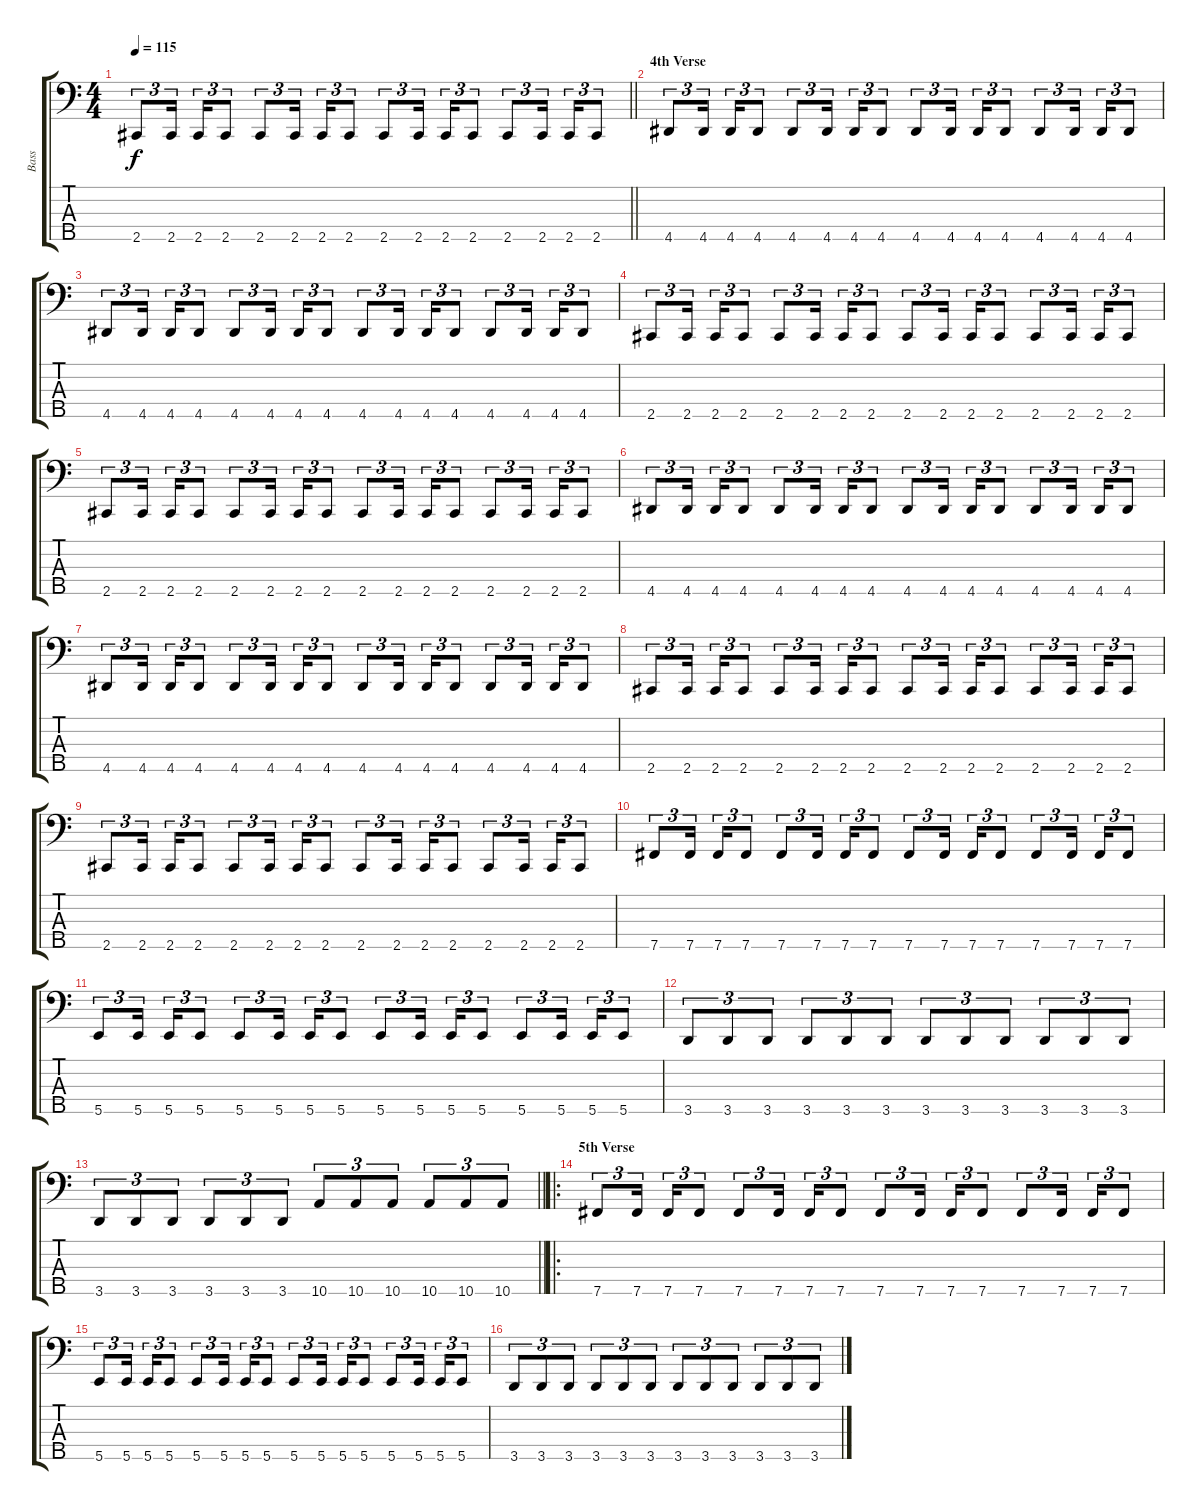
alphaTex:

\track ("Bass" "Bass") {instrument electricbassfinger}
\staff {score tabs}
\tuning (E2 B1 Gb1 Db1 B0) {hide}
\ts (4 4)
\tempo 115
\clef f4
\barLineRight lightlight
\ks c
2.5.8{tu (3 2) dy f} 2.5.16{tu (3 2)} 2.5.16{tu (3 2)} 2.5.8{tu (3 2)} 2.5.8{tu (3 2)} 2.5.16{tu (3 2)} 2.5.16{tu (3 2)} 2.5.8{tu (3 2)} 2.5.8{tu (3 2)} 2.5.16{tu (3 2)} 2.5.16{tu (3 2)} 2.5.8{tu (3 2)} 2.5.8{tu (3 2)} 2.5.16{tu (3 2)} 2.5.16{tu (3 2)} 2.5.8{tu (3 2)} |
\section ("" "4th Verse")
4.5.8{tu (3 2)} 4.5.16{tu (3 2)} 4.5.16{tu (3 2)} 4.5.8{tu (3 2)} 4.5.8{tu (3 2)} 4.5.16{tu (3 2)} 4.5.16{tu (3 2)} 4.5.8{tu (3 2)} 4.5.8{tu (3 2)} 4.5.16{tu (3 2)} 4.5.16{tu (3 2)} 4.5.8{tu (3 2)} 4.5.8{tu (3 2)} 4.5.16{tu (3 2)} 4.5.16{tu (3 2)} 4.5.8{tu (3 2)} |
4.5.8{tu (3 2)} 4.5.16{tu (3 2)} 4.5.16{tu (3 2)} 4.5.8{tu (3 2)} 4.5.8{tu (3 2)} 4.5.16{tu (3 2)} 4.5.16{tu (3 2)} 4.5.8{tu (3 2)} 4.5.8{tu (3 2)} 4.5.16{tu (3 2)} 4.5.16{tu (3 2)} 4.5.8{tu (3 2)} 4.5.8{tu (3 2)} 4.5.16{tu (3 2)} 4.5.16{tu (3 2)} 4.5.8{tu (3 2)} |
2.5.8{tu (3 2)} 2.5.16{tu (3 2)} 2.5.16{tu (3 2)} 2.5.8{tu (3 2)} 2.5.8{tu (3 2)} 2.5.16{tu (3 2)} 2.5.16{tu (3 2)} 2.5.8{tu (3 2)} 2.5.8{tu (3 2)} 2.5.16{tu (3 2)} 2.5.16{tu (3 2)} 2.5.8{tu (3 2)} 2.5.8{tu (3 2)} 2.5.16{tu (3 2)} 2.5.16{tu (3 2)} 2.5.8{tu (3 2)} |
2.5.8{tu (3 2)} 2.5.16{tu (3 2)} 2.5.16{tu (3 2)} 2.5.8{tu (3 2)} 2.5.8{tu (3 2)} 2.5.16{tu (3 2)} 2.5.16{tu (3 2)} 2.5.8{tu (3 2)} 2.5.8{tu (3 2)} 2.5.16{tu (3 2)} 2.5.16{tu (3 2)} 2.5.8{tu (3 2)} 2.5.8{tu (3 2)} 2.5.16{tu (3 2)} 2.5.16{tu (3 2)} 2.5.8{tu (3 2)} |
4.5.8{tu (3 2)} 4.5.16{tu (3 2)} 4.5.16{tu (3 2)} 4.5.8{tu (3 2)} 4.5.8{tu (3 2)} 4.5.16{tu (3 2)} 4.5.16{tu (3 2)} 4.5.8{tu (3 2)} 4.5.8{tu (3 2)} 4.5.16{tu (3 2)} 4.5.16{tu (3 2)} 4.5.8{tu (3 2)} 4.5.8{tu (3 2)} 4.5.16{tu (3 2)} 4.5.16{tu (3 2)} 4.5.8{tu (3 2)} |
4.5.8{tu (3 2)} 4.5.16{tu (3 2)} 4.5.16{tu (3 2)} 4.5.8{tu (3 2)} 4.5.8{tu (3 2)} 4.5.16{tu (3 2)} 4.5.16{tu (3 2)} 4.5.8{tu (3 2)} 4.5.8{tu (3 2)} 4.5.16{tu (3 2)} 4.5.16{tu (3 2)} 4.5.8{tu (3 2)} 4.5.8{tu (3 2)} 4.5.16{tu (3 2)} 4.5.16{tu (3 2)} 4.5.8{tu (3 2)} |
2.5.8{tu (3 2)} 2.5.16{tu (3 2)} 2.5.16{tu (3 2)} 2.5.8{tu (3 2)} 2.5.8{tu (3 2)} 2.5.16{tu (3 2)} 2.5.16{tu (3 2)} 2.5.8{tu (3 2)} 2.5.8{tu (3 2)} 2.5.16{tu (3 2)} 2.5.16{tu (3 2)} 2.5.8{tu (3 2)} 2.5.8{tu (3 2)} 2.5.16{tu (3 2)} 2.5.16{tu (3 2)} 2.5.8{tu (3 2)} |
2.5.8{tu (3 2)} 2.5.16{tu (3 2)} 2.5.16{tu (3 2)} 2.5.8{tu (3 2)} 2.5.8{tu (3 2)} 2.5.16{tu (3 2)} 2.5.16{tu (3 2)} 2.5.8{tu (3 2)} 2.5.8{tu (3 2)} 2.5.16{tu (3 2)} 2.5.16{tu (3 2)} 2.5.8{tu (3 2)} 2.5.8{tu (3 2)} 2.5.16{tu (3 2)} 2.5.16{tu (3 2)} 2.5.8{tu (3 2)} |
7.5.8{tu (3 2)} 7.5.16{tu (3 2)} 7.5.16{tu (3 2)} 7.5.8{tu (3 2)} 7.5.8{tu (3 2)} 7.5.16{tu (3 2)} 7.5.16{tu (3 2)} 7.5.8{tu (3 2)} 7.5.8{tu (3 2)} 7.5.16{tu (3 2)} 7.5.16{tu (3 2)} 7.5.8{tu (3 2)} 7.5.8{tu (3 2)} 7.5.16{tu (3 2)} 7.5.16{tu (3 2)} 7.5.8{tu (3 2)} |
5.5.8{tu (3 2)} 5.5.16{tu (3 2)} 5.5.16{tu (3 2)} 5.5.8{tu (3 2)} 5.5.8{tu (3 2)} 5.5.16{tu (3 2)} 5.5.16{tu (3 2)} 5.5.8{tu (3 2)} 5.5.8{tu (3 2)} 5.5.16{tu (3 2)} 5.5.16{tu (3 2)} 5.5.8{tu (3 2)} 5.5.8{tu (3 2)} 5.5.16{tu (3 2)} 5.5.16{tu (3 2)} 5.5.8{tu (3 2)} |
3.5.8{tu (3 2)} 3.5.8{tu (3 2)} 3.5.8{tu (3 2)} 3.5.8{tu (3 2)} 3.5.8{tu (3 2)} 3.5.8{tu (3 2)} 3.5.8{tu (3 2)} 3.5.8{tu (3 2)} 3.5.8{tu (3 2)} 3.5.8{tu (3 2)} 3.5.8{tu (3 2)} 3.5.8{tu (3 2)} |
\barLineRight lightlight
3.5.8{tu (3 2)} 3.5.8{tu (3 2)} 3.5.8{tu (3 2)} 3.5.8{tu (3 2)} 3.5.8{tu (3 2)} 3.5.8{tu (3 2)} 10.5.8{tu (3 2)} 10.5.8{tu (3 2)} 10.5.8{tu (3 2)} 10.5.8{tu (3 2)} 10.5.8{tu (3 2)} 10.5.8{tu (3 2)} |
\ro
\section ("" "5th Verse")
7.5.8{tu (3 2)} 7.5.16{tu (3 2)} 7.5.16{tu (3 2)} 7.5.8{tu (3 2)} 7.5.8{tu (3 2)} 7.5.16{tu (3 2)} 7.5.16{tu (3 2)} 7.5.8{tu (3 2)} 7.5.8{tu (3 2)} 7.5.16{tu (3 2)} 7.5.16{tu (3 2)} 7.5.8{tu (3 2)} 7.5.8{tu (3 2)} 7.5.16{tu (3 2)} 7.5.16{tu (3 2)} 7.5.8{tu (3 2)} |
5.5.8{tu (3 2)} 5.5.16{tu (3 2)} 5.5.16{tu (3 2)} 5.5.8{tu (3 2)} 5.5.8{tu (3 2)} 5.5.16{tu (3 2)} 5.5.16{tu (3 2)} 5.5.8{tu (3 2)} 5.5.8{tu (3 2)} 5.5.16{tu (3 2)} 5.5.16{tu (3 2)} 5.5.8{tu (3 2)} 5.5.8{tu (3 2)} 5.5.16{tu (3 2)} 5.5.16{tu (3 2)} 5.5.8{tu (3 2)} |
3.5.8{tu (3 2)} 3.5.8{tu (3 2)} 3.5.8{tu (3 2)} 3.5.8{tu (3 2)} 3.5.8{tu (3 2)} 3.5.8{tu (3 2)} 3.5.8{tu (3 2)} 3.5.8{tu (3 2)} 3.5.8{tu (3 2)} 3.5.8{tu (3 2)} 3.5.8{tu (3 2)} 3.5.8{tu (3 2)}
